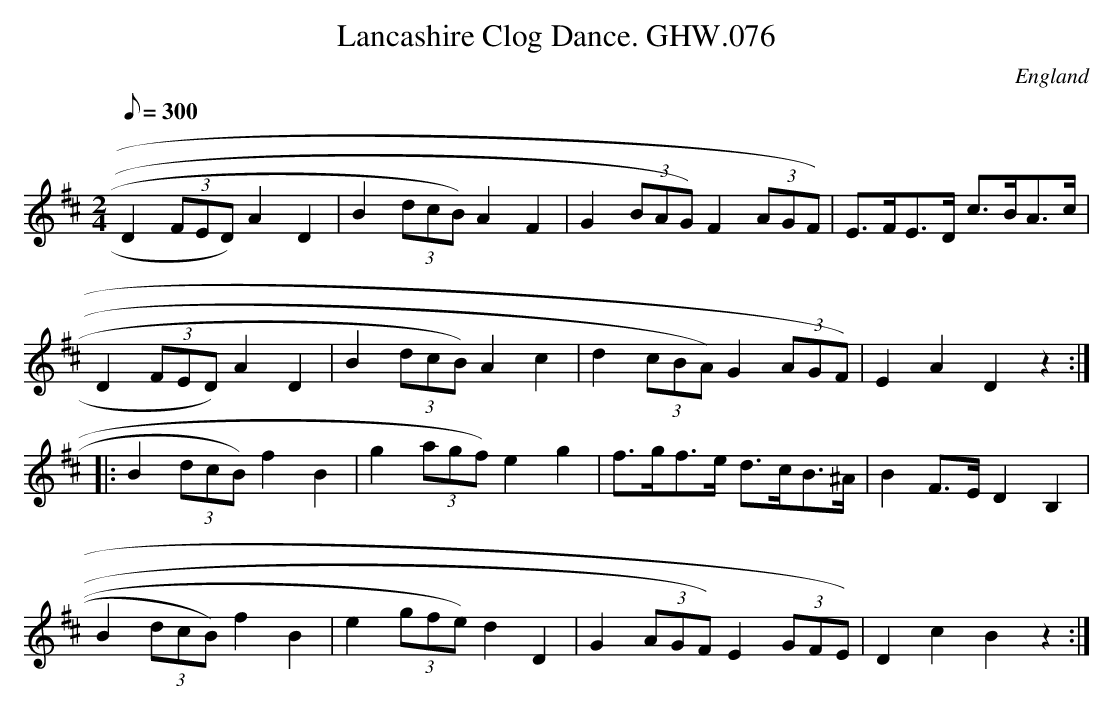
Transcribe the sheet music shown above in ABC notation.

X:1
T:Lancashire Clog Dance. GHW.076
M:2/4
L:1/8
Q:300
O:England
K:D
D2 (3FED) A2 D2|B2 (3dcB) A2 F2|G2 (3BAG) F2 (3AGF)|E>FE>D c>BA>c|!
D2 (3FED) A2 D2|B2 (3dcB) A2 c2|d2 (3cBA) G2 (3AGF)|E2A2 D2 z2:|!
|:B2 (3dcB) f2B2|g2 (3agf) e2 g2|f>gf>e d>cB>^A|B2 F>E D2 B,2|!
B2 (3dcB) f2 B2|e2 (3gfe) d2 D2|G2 (3AGF) E2 (3GFE)|D2c2B2 z2:|
